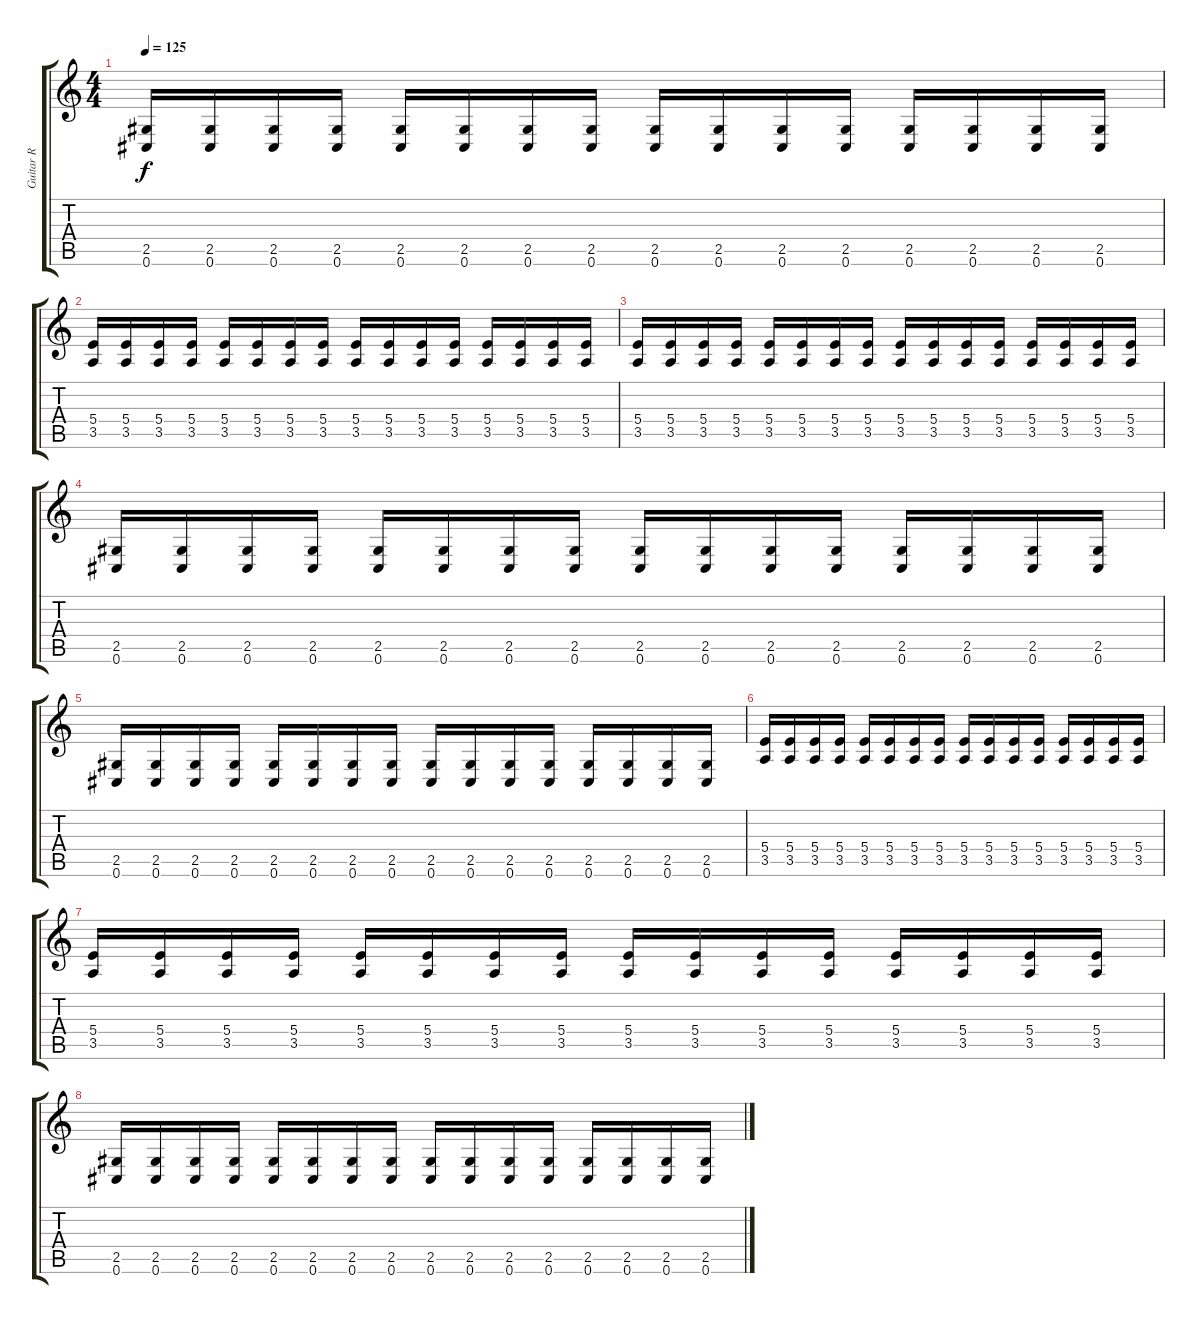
\track ("Guitar R" "Guitar R") {instrument distortionguitar}
\staff {score tabs}
\tuning (Db4 Ab3 E3 B2 Gb2 Db2) {hide}
\ts (4 4)
\tempo 125
\clef g2
\ks c
(2.5 0.6).16{dy f} (2.5 0.6).16 (2.5 0.6).16 (2.5 0.6).16 (2.5 0.6).16 (2.5 0.6).16 (2.5 0.6).16 (2.5 0.6).16 (2.5 0.6).16 (2.5 0.6).16 (2.5 0.6).16 (2.5 0.6).16 (2.5 0.6).16 (2.5 0.6).16 (2.5 0.6).16 (2.5 0.6).16 |
(5.4 3.5).16 (5.4 3.5).16 (5.4 3.5).16 (5.4 3.5).16 (5.4 3.5).16 (5.4 3.5).16 (5.4 3.5).16 (5.4 3.5).16 (5.4 3.5).16 (5.4 3.5).16 (5.4 3.5).16 (5.4 3.5).16 (5.4 3.5).16 (5.4 3.5).16 (5.4 3.5).16 (5.4 3.5).16 |
(5.4 3.5).16 (5.4 3.5).16 (5.4 3.5).16 (5.4 3.5).16 (5.4 3.5).16 (5.4 3.5).16 (5.4 3.5).16 (5.4 3.5).16 (5.4 3.5).16 (5.4 3.5).16 (5.4 3.5).16 (5.4 3.5).16 (5.4 3.5).16 (5.4 3.5).16 (5.4 3.5).16 (5.4 3.5).16 |
(2.5 0.6).16 (2.5 0.6).16 (2.5 0.6).16 (2.5 0.6).16 (2.5 0.6).16 (2.5 0.6).16 (2.5 0.6).16 (2.5 0.6).16 (2.5 0.6).16 (2.5 0.6).16 (2.5 0.6).16 (2.5 0.6).16 (2.5 0.6).16 (2.5 0.6).16 (2.5 0.6).16 (2.5 0.6).16 |
(2.5 0.6).16 (2.5 0.6).16 (2.5 0.6).16 (2.5 0.6).16 (2.5 0.6).16 (2.5 0.6).16 (2.5 0.6).16 (2.5 0.6).16 (2.5 0.6).16 (2.5 0.6).16 (2.5 0.6).16 (2.5 0.6).16 (2.5 0.6).16 (2.5 0.6).16 (2.5 0.6).16 (2.5 0.6).16 |
(5.4 3.5).16 (5.4 3.5).16 (5.4 3.5).16 (5.4 3.5).16 (5.4 3.5).16 (5.4 3.5).16 (5.4 3.5).16 (5.4 3.5).16 (5.4 3.5).16 (5.4 3.5).16 (5.4 3.5).16 (5.4 3.5).16 (5.4 3.5).16 (5.4 3.5).16 (5.4 3.5).16 (5.4 3.5).16 |
(5.4 3.5).16 (5.4 3.5).16 (5.4 3.5).16 (5.4 3.5).16 (5.4 3.5).16 (5.4 3.5).16 (5.4 3.5).16 (5.4 3.5).16 (5.4 3.5).16 (5.4 3.5).16 (5.4 3.5).16 (5.4 3.5).16 (5.4 3.5).16 (5.4 3.5).16 (5.4 3.5).16 (5.4 3.5).16 |
(2.5 0.6).16 (2.5 0.6).16 (2.5 0.6).16 (2.5 0.6).16 (2.5 0.6).16 (2.5 0.6).16 (2.5 0.6).16 (2.5 0.6).16 (2.5 0.6).16 (2.5 0.6).16 (2.5 0.6).16 (2.5 0.6).16 (2.5 0.6).16 (2.5 0.6).16 (2.5 0.6).16 (2.5 0.6).16
